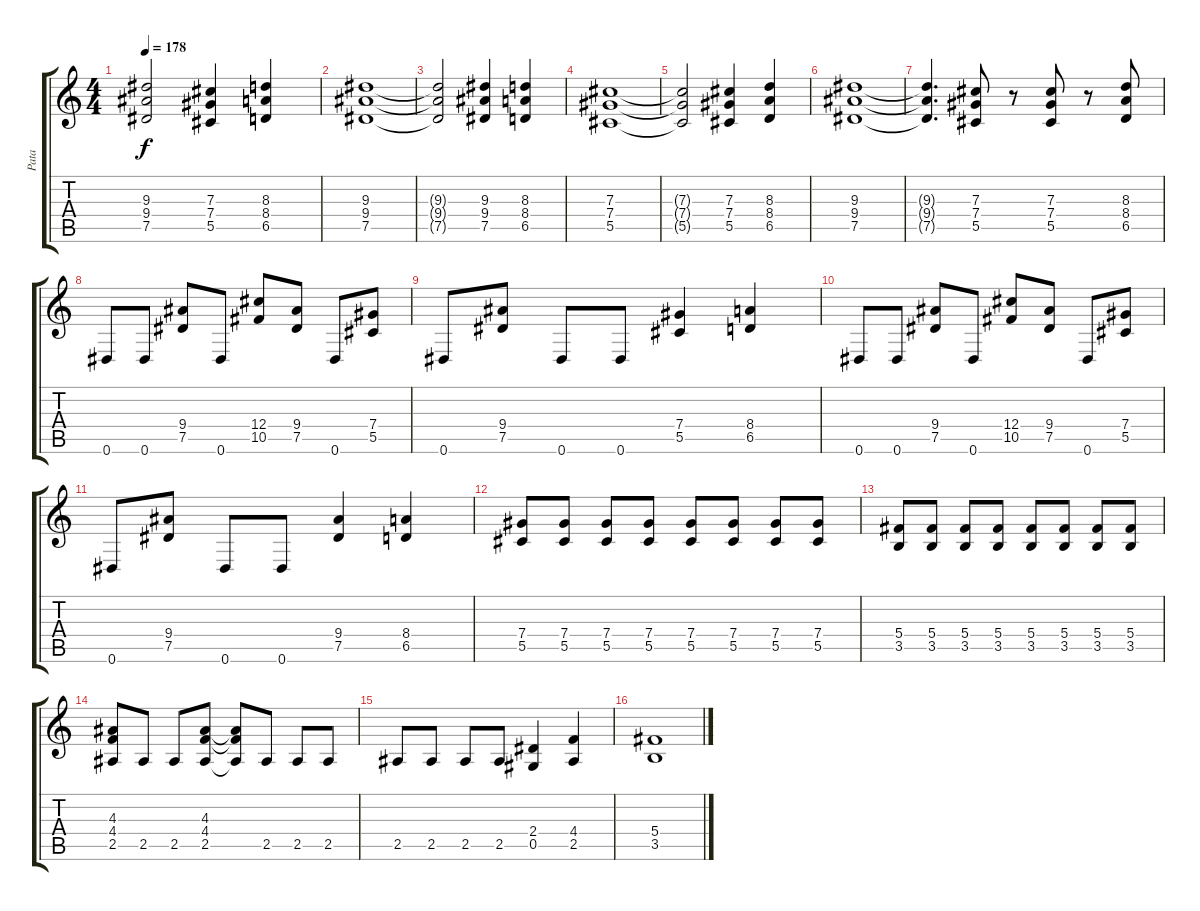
\track ("Pata" "Pata") {instrument distortionguitar}
\staff {score tabs}
\tuning (Eb4 Bb3 Gb3 Db3 Ab2 Eb2) {hide}
\ts (4 4)
\tempo 178
\clef g2
\ks c
(9.3{t} 9.4{t} 7.5{t}).2{dy f} (7.3 7.4 5.5).4 (8.3 8.4 6.5).4 |
(9.3 9.4 7.5).1 |
(9.3{t} 9.4{t} 7.5{t}).2 (9.3 9.4 7.5).4 (8.3 8.4 6.5).4 |
(7.3 7.4 5.5).1 |
(7.3{t} 7.4{t} 5.5{t}).2 (7.3 7.4 5.5).4 (8.3 8.4 6.5).4 |
(9.3 9.4 7.5).1 |
(9.3{t} 9.4{t} 7.5{t}).4{d} (7.3 7.4 5.5).8 r.8 (7.3 7.4 5.5).8 r.8 (8.3 8.4 6.5).8 |
0.6.8 0.6.8 (9.4 7.5).8 0.6.8 (12.4 10.5).8 (9.4 7.5).8 0.6.8 (7.4 5.5).8 |
0.6.8 (9.4 7.5).8 0.6.8 0.6.8 (7.4 5.5).4 (8.4 6.5).4 |
0.6.8 0.6.8 (9.4 7.5).8 0.6.8 (12.4 10.5).8 (9.4 7.5).8 0.6.8 (7.4 5.5).8 |
0.6.8 (9.4 7.5).8 0.6.8 0.6.8 (9.4 7.5).4 (8.4 6.5).4 |
(7.4 5.5).8 (7.4 5.5).8 (7.4 5.5).8 (7.4 5.5).8 (7.4 5.5).8 (7.4 5.5).8 (7.4 5.5).8 (7.4 5.5).8 |
(5.4 3.5).8 (5.4 3.5).8 (5.4 3.5).8 (5.4 3.5).8 (5.4 3.5).8 (5.4 3.5).8 (5.4 3.5).8 (5.4 3.5).8 |
(4.3 4.4 2.5).8 2.5.8 2.5.8 (4.3 4.4 2.5).8 (4.3{t} 4.4{t} 2.5{t}).8 2.5.8 2.5.8 2.5.8 |
2.5.8 2.5.8 2.5.8 2.5.8 (2.4 0.5).4 (4.4 2.5).4 |
\section ("" "")
(5.4 3.5).1
